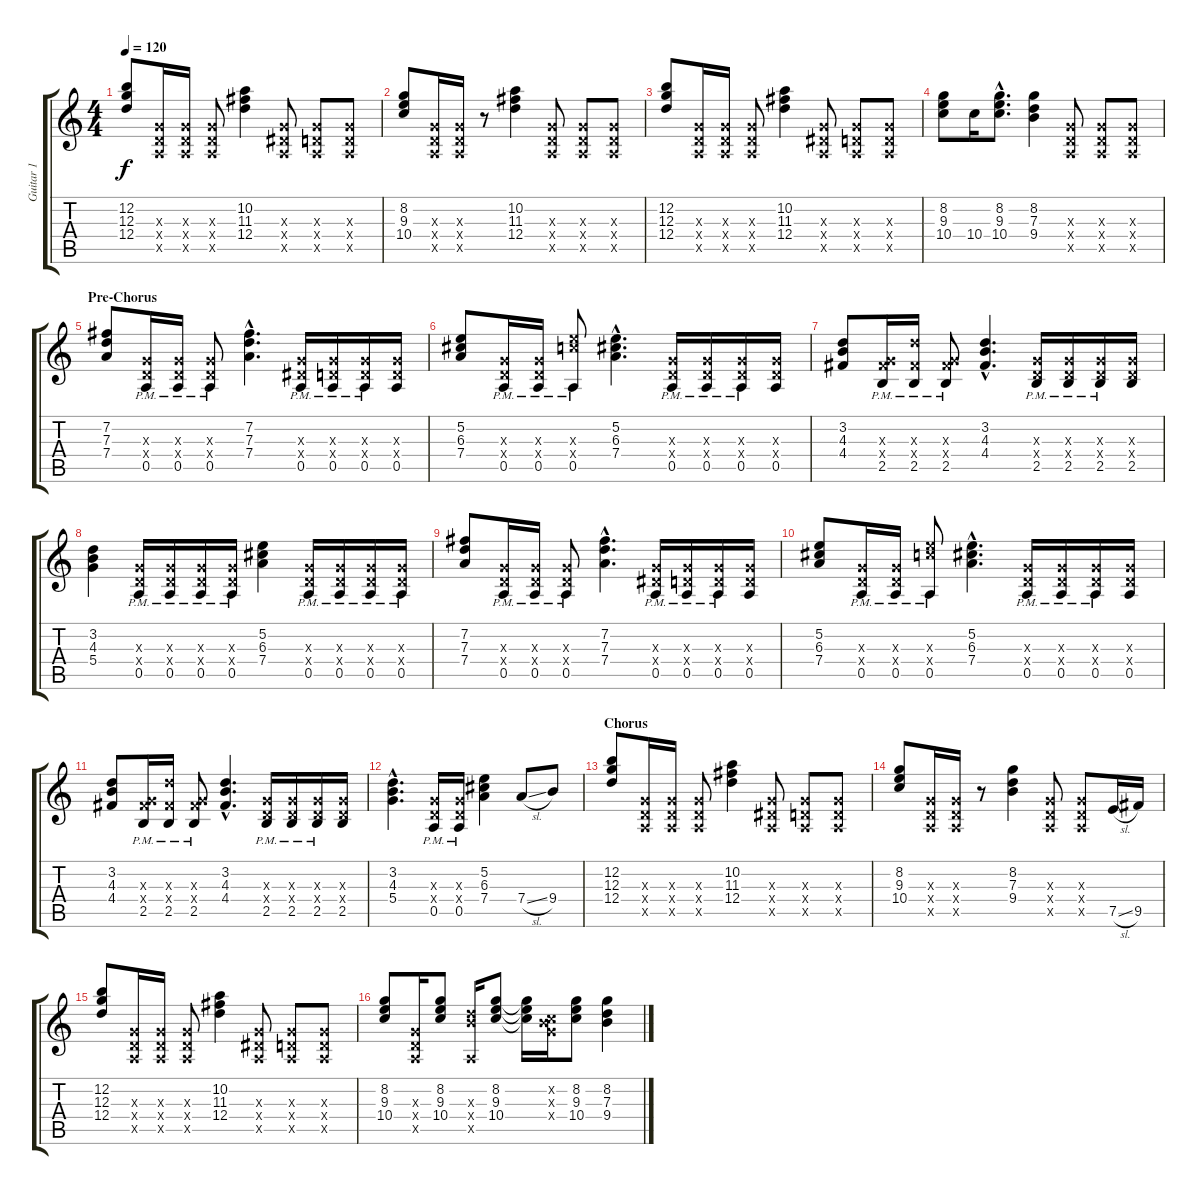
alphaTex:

\track ("Guitar 1" "Guitar 1") {instrument distortionguitar}
\staff {score tabs}
\tuning (E4 B3 G3 D3 A2 E2) {hide}
\ts (4 4)
\tempo 120
\clef g2
\ks c
(12.2 12.3 12.4).8{dy f} (0.3{x} 0.4{x} 0.5{x}).16 (0.3{x} 0.4{x} 0.5{x}).16 (0.3{x} 0.4{x} 0.5{x}).8 (10.2 11.3 12.4).4 (0.3{x} 1.4{x} 0.5{x}).8 (0.3{x} 0.4{x} 0.5{x}).8 (0.3{x} 0.4{x} 0.5{x}).8 |
(8.2 9.3 10.4).8 (0.3{x} 0.4{x} 0.5{x}).16 (0.3{x} 0.4{x} 0.5{x}).16 r.8 (10.2 11.3 12.4).4 (0.3{x} 0.4{x} 0.5{x}).8 (0.3{x} 0.4{x} 0.5{x}).8 (0.3{x} 0.4{x} 0.5{x}).8 |
(12.2 12.3 12.4).8 (0.3{x} 0.4{x} 0.5{x}).16 (0.3{x} 0.4{x} 0.5{x}).16 (0.3{x} 0.4{x} 0.5{x}).8 (10.2 11.3 12.4).4 (0.3{x} 1.4{x} 0.5{x}).8 (0.3{x} 0.4{x} 0.5{x}).8 (0.3{x} 0.4{x} 0.5{x}).8 |
(8.2 9.3 10.4).8 10.4.16 (8.2{hac} 9.3{hac} 10.4{hac}).8{d} (8.2 7.3 9.4).4 (0.3{x} 0.4{x} 0.5{x}).8 (0.3{x} 0.4{x} 0.5{x}).8 (0.3{x} 0.4{x} 0.5{x}).8 |
\section ("" "Pre-Chorus")
(7.2 7.3 7.4).8 (0.3{x} 0.4{x} 0.5{pm}).16 (0.3{x} 0.4{x} 0.5{pm}).16 (0.3{x} 0.4{x} 0.5{pm}).8 (7.2{hac} 7.3{hac} 7.4{hac}).4{d} (0.3{x} 1.4{x} 0.5{pm}).16 (0.3{x} 0.4{x} 0.5{pm}).16 (0.3{x} 0.4{x} 0.5{pm}).16 (0.3{x} 0.4{x} 0.5).16 |
(5.2 6.3 7.4).8 (0.3{x} 0.4{x} 0.5{pm}).16 (0.3{x} 0.4{x} 0.5{pm}).16 (9.3{x} 10.4{x} 0.5{pm}).8 (5.2{hac} 6.3{hac} 7.4{hac}).4{d} (0.3{x} 0.4{x} 0.5{pm}).16 (0.3{x} 0.4{x} 0.5{pm}).16 (0.3{x} 0.4{x} 0.5{pm}).16 (0.3{x} 0.4{x} 0.5).16 |
(3.2 4.3 4.4).8 (0.3{x} 4.4{x} 2.5{pm}).16 (7.3{x} 4.4{x} 2.5{pm}).16 (0.3{x} 4.4{x} 2.5{pm}).8 (3.2{hac} 4.3{hac} 4.4{hac}).4{d} (0.3{x} 0.4{x} 2.5{pm}).16 (0.3{x} 0.4{x} 2.5{pm}).16 (0.3{x} 0.4{x} 2.5{pm}).16 (0.3{x} 0.4{x} 2.5).16 |
(3.2 4.3 5.4).4 (0.3{x} 0.4{x} 0.5{pm}).16 (0.3{x} 0.4{x} 0.5{pm}).16 (0.3{x} 0.4{x} 0.5{pm}).16 (0.3{x} 0.4{x} 0.5{pm}).16 (5.2 6.3 7.4).4 (0.3{x} 0.4{x} 0.5{pm}).16 (0.3{x} 0.4{x} 0.5{pm}).16 (0.3{x} 0.4{x} 0.5{pm}).16 (0.3{x} 0.4{x} 0.5{pm}).16 |
(7.2 7.3 7.4).8 (0.3{x} 0.4{x} 0.5{pm}).16 (0.3{x} 0.4{x} 0.5{pm}).16 (0.3{x} 0.4{x} 0.5{pm}).8 (7.2{hac} 7.3{hac} 7.4{hac}).4{d} (0.3{x} 1.4{x} 0.5{pm}).16 (0.3{x} 0.4{x} 0.5{pm}).16 (0.3{x} 0.4{x} 0.5{pm}).16 (0.3{x} 0.4{x} 0.5).16 |
(5.2 6.3 7.4).8 (0.3{x} 0.4{x} 0.5{pm}).16 (0.3{x} 0.4{x} 0.5{pm}).16 (9.3{x} 10.4{x} 0.5{pm}).8 (5.2{hac} 6.3{hac} 7.4{hac}).4{d} (0.3{x} 0.4{x} 0.5{pm}).16 (0.3{x} 0.4{x} 0.5{pm}).16 (0.3{x} 0.4{x} 0.5{pm}).16 (0.3{x} 0.4{x} 0.5).16 |
(3.2 4.3 4.4).8 (0.3{x} 4.4{x} 2.5{pm}).16 (7.3{x} 4.4{x} 2.5{pm}).16 (0.3{x} 4.4{x} 2.5{pm}).8 (3.2{hac} 4.3{hac} 4.4{hac}).4{d} (0.3{x} 0.4{x} 2.5{pm}).16 (0.3{x} 0.4{x} 2.5{pm}).16 (0.3{x} 0.4{x} 2.5{pm}).16 (0.3{x} 0.4{x} 2.5).16 |
(3.2{hac} 4.3{hac} 5.4{hac}).4{d} (0.3{x} 0.4{x} 0.5{pm}).16 (0.3{x} 0.4{x} 0.5{pm}).16 (5.2 6.3 7.4).4 7.4{sl}.8 9.4.8 |
\section ("" "Chorus")
(12.2 12.3 12.4).8 (0.3{x} 0.4{x} 0.5{x}).16 (0.3{x} 0.4{x} 0.5{x}).16 (0.3{x} 0.4{x} 0.5{x}).8 (10.2 11.3 12.4).4 (0.3{x} 1.4{x} 0.5{x}).8 (0.3{x} 0.4{x} 0.5{x}).8 (0.3{x} 0.4{x} 0.5{x}).8 |
(8.2 9.3 10.4).8 (0.3{x} 0.4{x} 0.5{x}).16 (0.3{x} 0.4{x} 0.5{x}).16 r.8 (8.2 7.3 9.4).4 (0.3{x} 0.4{x} 0.5{x}).8 (0.3{x} 0.4{x} 0.5{x}).8 7.5{sl}.16 9.5.16 |
(12.2 12.3 12.4).8 (0.3{x} 0.4{x} 0.5{x}).16 (0.3{x} 0.4{x} 0.5{x}).16 (0.3{x} 0.4{x} 0.5{x}).8 (10.2 11.3 12.4).4 (0.3{x} 1.4{x} 0.5{x}).8 (0.3{x} 0.4{x} 0.5{x}).8 (0.3{x} 0.4{x} 0.5{x}).8 |
(8.2 9.3 10.4).8 (0.3{x} 0.4{x} 0.5{x}).16 (8.2 9.3 10.4).8 (7.3{x} 9.4{x} 0.5{x}).16 (8.2 9.3 10.4).8 (8.2{t} 9.3{t} 10.4{t}).16 (0.2{x} 0.3{x} 10.4{x}).16 (8.2 9.3 10.4).8 (8.2 7.3 9.4).4
